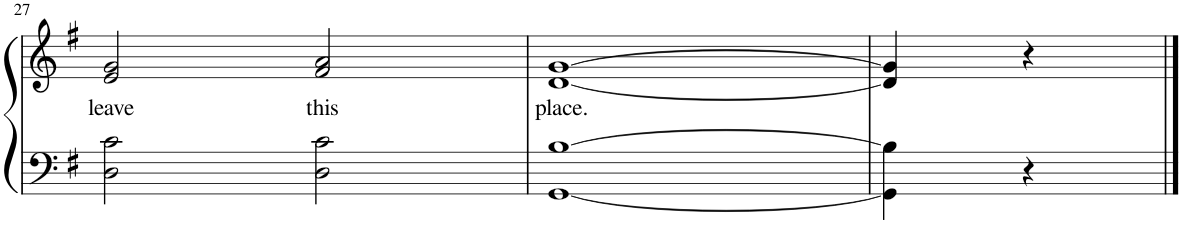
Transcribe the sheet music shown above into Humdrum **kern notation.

**kern	**kern	**text
*part1	*part1	*part1
*staff2	*staff1	*staff1
*I"Piano	*	*
*I'Pno.	*	*
!!LO:PB:g=z
*clefF4	*clefG2	*
*k[f#]	*k[f#]	*
*M4/4	*M4/4	*
=27	=27	=27
!	!	!LO:LY:b
2D\ 2c\	2e/ 2g/	leave
!	!	!LO:LY:b
2D\ 2c\	2f#/ 2a/	this
=28	=28	=28
!	!	!LO:LY:b
[1GG [1B	[1d [1g	place.
=29	=29	=29
4GG\] 4B\]	4d/] 4g/]	.
4r	4r	.
==	==	==
*-	*-	*-
